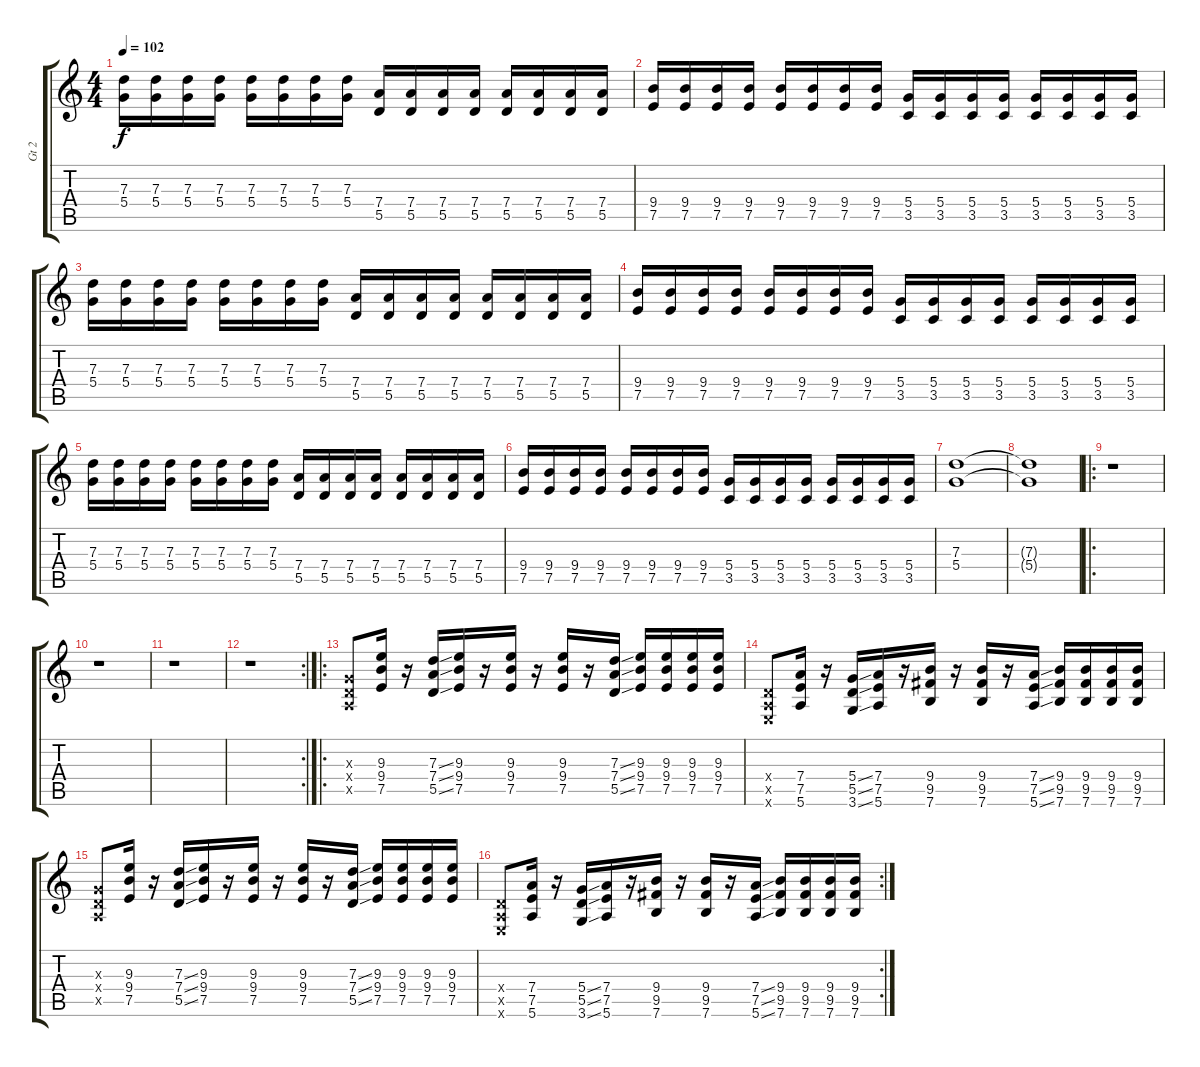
\track ("Gt 2" "Gt 2") {instrument overdrivenguitar}
\staff {score tabs}
\tuning (E4 B3 G3 D3 A2 E2) {hide}
\ts (4 4)
\tempo 102
\clef g2
\ks c
(7.3 5.4).16{dy f} (7.3 5.4).16 (7.3 5.4).16 (7.3 5.4).16 (7.3 5.4).16 (7.3 5.4).16 (7.3 5.4).16 (7.3 5.4).16 (7.4 5.5).16 (7.4 5.5).16 (7.4 5.5).16 (7.4 5.5).16 (7.4 5.5).16 (7.4 5.5).16 (7.4 5.5).16 (7.4 5.5).16 |
(9.4 7.5).16 (9.4 7.5).16 (9.4 7.5).16 (9.4 7.5).16 (9.4 7.5).16 (9.4 7.5).16 (9.4 7.5).16 (9.4 7.5).16 (5.4 3.5).16 (5.4 3.5).16 (5.4 3.5).16 (5.4 3.5).16 (5.4 3.5).16 (5.4 3.5).16 (5.4 3.5).16 (5.4 3.5).16 |
(7.3 5.4).16 (7.3 5.4).16 (7.3 5.4).16 (7.3 5.4).16 (7.3 5.4).16 (7.3 5.4).16 (7.3 5.4).16 (7.3 5.4).16 (7.4 5.5).16 (7.4 5.5).16 (7.4 5.5).16 (7.4 5.5).16 (7.4 5.5).16 (7.4 5.5).16 (7.4 5.5).16 (7.4 5.5).16 |
(9.4 7.5).16 (9.4 7.5).16 (9.4 7.5).16 (9.4 7.5).16 (9.4 7.5).16 (9.4 7.5).16 (9.4 7.5).16 (9.4 7.5).16 (5.4 3.5).16 (5.4 3.5).16 (5.4 3.5).16 (5.4 3.5).16 (5.4 3.5).16 (5.4 3.5).16 (5.4 3.5).16 (5.4 3.5).16 |
(7.3 5.4).16 (7.3 5.4).16 (7.3 5.4).16 (7.3 5.4).16 (7.3 5.4).16 (7.3 5.4).16 (7.3 5.4).16 (7.3 5.4).16 (7.4 5.5).16 (7.4 5.5).16 (7.4 5.5).16 (7.4 5.5).16 (7.4 5.5).16 (7.4 5.5).16 (7.4 5.5).16 (7.4 5.5).16 |
(9.4 7.5).16 (9.4 7.5).16 (9.4 7.5).16 (9.4 7.5).16 (9.4 7.5).16 (9.4 7.5).16 (9.4 7.5).16 (9.4 7.5).16 (5.4 3.5).16 (5.4 3.5).16 (5.4 3.5).16 (5.4 3.5).16 (5.4 3.5).16 (5.4 3.5).16 (5.4 3.5).16 (5.4 3.5).16 |
(7.3 5.4).1{volume 2} |
(7.3{t} 5.4{t}).1 |
\ro
r.1{volume 12} |
r.1 |
r.1 |
\rc 2
r.1 |
\ro
(0.3{x} 0.4{x} 0.5{x}).8 (9.3 9.4 7.5).16 r.16 (7.3{ss} 7.4{ss} 5.5{ss}).16 (9.3 9.4 7.5).16 r.16 (9.3 9.4 7.5).16 r.16 (9.3 9.4 7.5).16 r.16 (7.3{ss} 7.4{ss} 5.5{ss}).16 (9.3 9.4 7.5).16 (9.3 9.4 7.5).16 (9.3 9.4 7.5).16 (9.3 9.4 7.5).16 |
(0.4{x} 0.5{x} 0.6{x}).8 (7.4 7.5 5.6).16 r.16 (5.4{ss} 5.5{ss} 3.6{ss}).16 (7.4 7.5 5.6).16 r.16 (9.4 9.5 7.6).16 r.16 (9.4 9.5 7.6).16 r.16 (7.4{ss} 7.5{ss} 5.6{ss}).16 (9.4 9.5 7.6).16 (9.4 9.5 7.6).16 (9.4 9.5 7.6).16 (9.4 9.5 7.6).16 |
(0.3{x} 0.4{x} 0.5{x}).8 (9.3 9.4 7.5).16 r.16 (7.3{ss} 7.4{ss} 5.5{ss}).16 (9.3 9.4 7.5).16 r.16 (9.3 9.4 7.5).16 r.16 (9.3 9.4 7.5).16 r.16 (7.3{ss} 7.4{ss} 5.5{ss}).16 (9.3 9.4 7.5).16 (9.3 9.4 7.5).16 (9.3 9.4 7.5).16 (9.3 9.4 7.5).16 |
\rc 2
(0.4{x} 0.5{x} 0.6{x}).8 (7.4 7.5 5.6).16 r.16 (5.4{ss} 5.5{ss} 3.6{ss}).16 (7.4 7.5 5.6).16 r.16 (9.4 9.5 7.6).16 r.16 (9.4 9.5 7.6).16 r.16 (7.4{ss} 7.5{ss} 5.6{ss}).16 (9.4 9.5 7.6).16 (9.4 9.5 7.6).16 (9.4 9.5 7.6).16 (9.4 9.5 7.6).16
